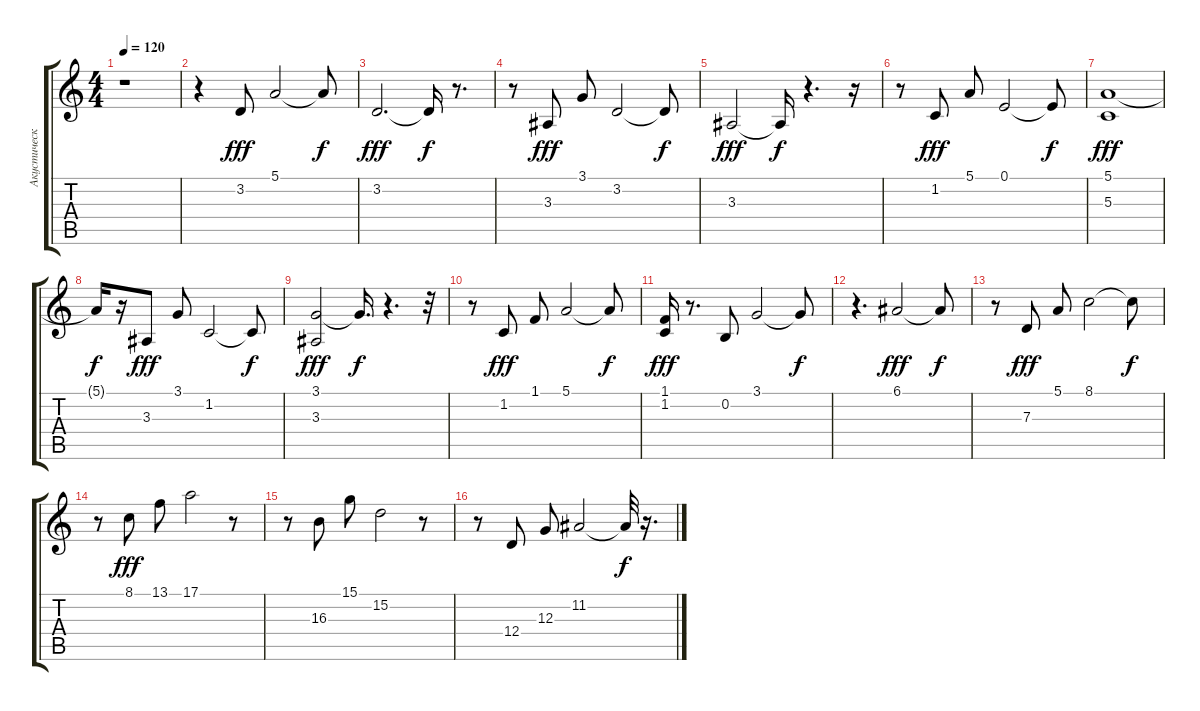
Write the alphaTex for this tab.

\track ("Акустический Гранд Роял" "Акустическ") {instrument acousticgrandpiano}
\staff {score tabs}
\tuning (E4 B3 G3 D3 A2 E2) {hide}
\ts (4 4)
\tempo 120
\clef g2
\ks c
r.1{dy fff} |
r.4 3.2.8{instrument electricguitarclean} 5.1.2 5.1{t}.8{dy f} |
3.2.2{d dy fff} 3.2{t}.16{dy f} r.8{d} |
r.8 3.3.8{dy fff} 3.1.8 3.2.2 3.2{t}.8{dy f} |
3.3.2{dy fff} 3.3{t}.16{dy f} r.4{d} r.16 |
r.8 1.2.8{dy fff} 5.1.8 0.1.2 0.1{t}.8{dy f} |
(5.1 5.3).1{dy fff} |
5.1{t}.16{dy f} r.16 3.3.8{dy fff} 3.1.8 1.2.2 1.2{t}.8{dy f} |
(3.1 3.3).2{dy fff} 3.1{t}.16{d dy f} r.4{d} r.32 |
r.8 1.2.8{dy fff} 1.1.8 5.1.2 5.1{t}.8{dy f} |
(1.1 1.2).16{dy fff} r.8{d} 0.2.8 3.1.2 3.1{t}.8{dy f} |
r.4{d} 6.1.2{dy fff} 6.1{t}.8{dy f} |
r.8 7.3.8{dy fff} 5.1.8 8.1.2 8.1{t}.8{dy f} |
r.8 8.1.8{dy fff} 13.1.8 17.1.2 r.8 |
r.8 16.3.8 15.1.8 15.2.2 r.8 |
r.8 12.4.8 12.3.8 11.2.2 11.2{t}.32{dy f} r.16{d}
